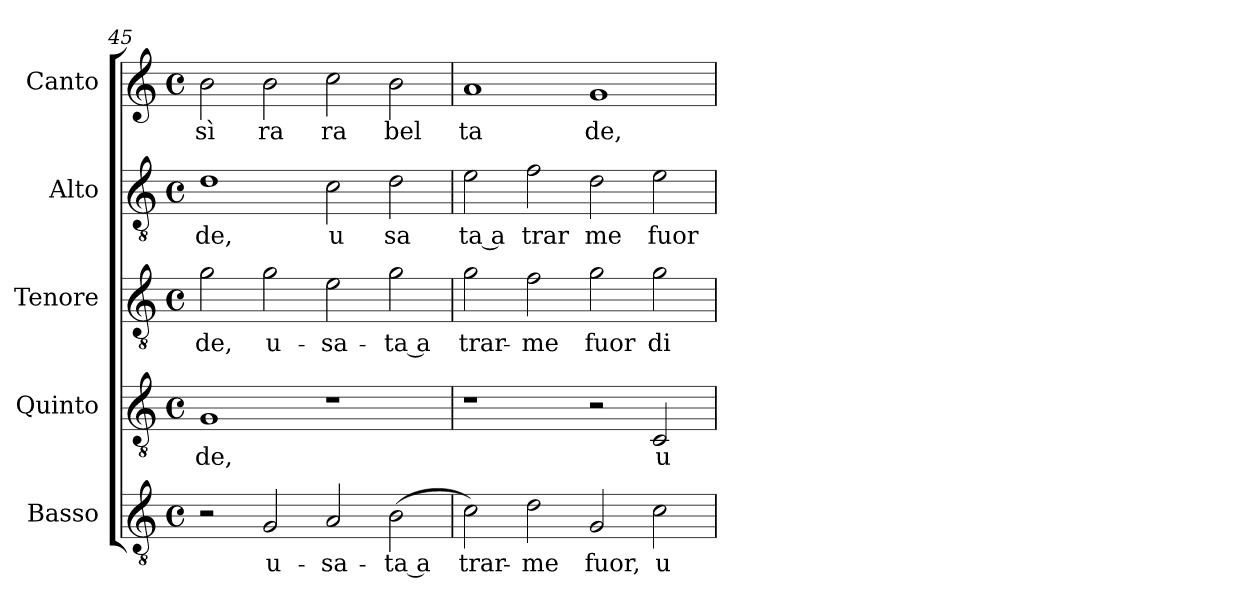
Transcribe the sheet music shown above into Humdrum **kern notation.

**kern	**text	**kern	**text	**kern	**text	**kern	**text	**kern	**text
*part5	*part5	*part4	*part4	*part3	*part3	*part2	*part2	*part1	*part1
*staff5	*staff5	*staff4	*staff4	*staff3	*staff3	*staff2	*staff2	*staff1	*staff1
*I"Basso	*	*I"Quinto	*	*I"Tenore	*	*I"Alto	*	*I"Canto	*
*I'B	*	*	*	*I'T	*	*I'A	*	*	*
!!LO:LB:g=z
*clefGv2	*	*clefGv2	*	*clefGv2	*	*clefGv2	*	*clefG2	*
*M4/4	*	*M4/4	*	*M4/4	*	*M4/4	*	*M4/4	*
*met(c)	*	*met(c)	*	*met(c)	*	*met(c)	*	*met(c)	*
=45	=45	=45	=45	=45	=45	=45	=45	=45	=45
!	!	!	!LO:LY:b	!	!LO:LY:b	!	!LO:LY:b	!	!LO:LY:b
2r	.	1G	de,	2g\	de,	1d	de,	2b\	sì
!	!LO:LY:b	!	!	!	!LO:LY:b	!	!	!	!LO:LY:b
2G/	u-	.	.	2g\	u-	.	.	2b\	ra
!	!LO:LY:b	!	!	!	!LO:LY:b	!	!LO:LY:b	!	!LO:LY:b
2A/	-sa-	1r	.	2e\	-sa-	2c\	u	2cc\	ra
!	!LO:LY:b	!	!	!	!LO:LY:b	!	!LO:LY:b	!	!LO:LY:b
(<2B\	ta a	.	.	2g\	ta a	2d\	sa	2b\	bel
=46	=46	=46	=46	=46	=46	=46	=46	=46	=46
!	!LO:LY:b	!	!	!	!LO:LY:b	!	!LO:LY:b	!	!LO:LY:b
2c\)	trar-	1r	.	2g\	trar-	2e\	ta a	1a	ta
!	!LO:LY:b	!	!	!	!LO:LY:b	!	!LO:LY:b	!	!
2d\	-me	.	.	2f\	-me	2f\	trar	.	.
!	!LO:LY:b	!	!	!	!LO:LY:b	!	!LO:LY:b	!	!LO:LY:b
2G/	fuor,	2r	.	2g\	fuor	2d\	me	1g	de,
!	!LO:LY:b	!	!LO:LY:b	!	!LO:LY:b	!	!LO:LY:b	!	!
2c\	u-	2C/	u	2g\	di	2e\	fuor	.	.
=	=	=	=	=	=	=	=	=	=
*-	*-	*-	*-	*-	*-	*-	*-	*-	*-
